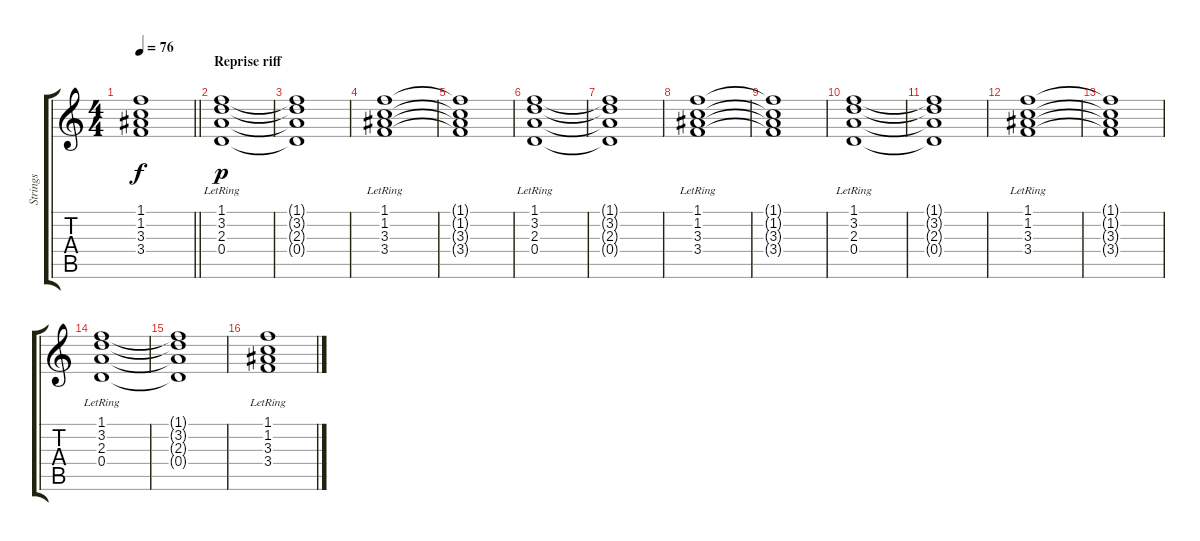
\track ("Strings" "Strings") {instrument pad2warm}
\staff {score tabs}
\tuning (E5 B4 G4 D4 A3 D3) {hide}
\ts (4 4)
\tempo 76
\clef g2
\barLineRight lightlight
\ks c
(1.1{t} 1.2{t} 3.3{t} 3.4{t}).1{dy f} |
\section ("" "Reprise riff")
(1.1{lr} 3.2{lr} 2.3{lr} 0.4{lr}).1{dy p} |
(1.1{t} 3.2{t} 2.3{t} 0.4{t}).1 |
(1.1{lr} 1.2{lr} 3.3{lr} 3.4{lr}).1 |
(1.1{t} 1.2{t} 3.3{t} 3.4{t}).1 |
(1.1{lr} 3.2{lr} 2.3{lr} 0.4{lr}).1 |
(1.1{t} 3.2{t} 2.3{t} 0.4{t}).1 |
(1.1{lr} 1.2{lr} 3.3{lr} 3.4{lr}).1 |
(1.1{t} 1.2{t} 3.3{t} 3.4{t}).1 |
(1.1{lr} 3.2{lr} 2.3{lr} 0.4{lr}).1 |
(1.1{t} 3.2{t} 2.3{t} 0.4{t}).1 |
(1.1{lr} 1.2{lr} 3.3{lr} 3.4{lr}).1 |
(1.1{t} 1.2{t} 3.3{t} 3.4{t}).1 |
(1.1{lr} 3.2{lr} 2.3{lr} 0.4{lr}).1 |
(1.1{t} 3.2{t} 2.3{t} 0.4{t}).1 |
(1.1{lr} 1.2{lr} 3.3{lr} 3.4{lr}).1
